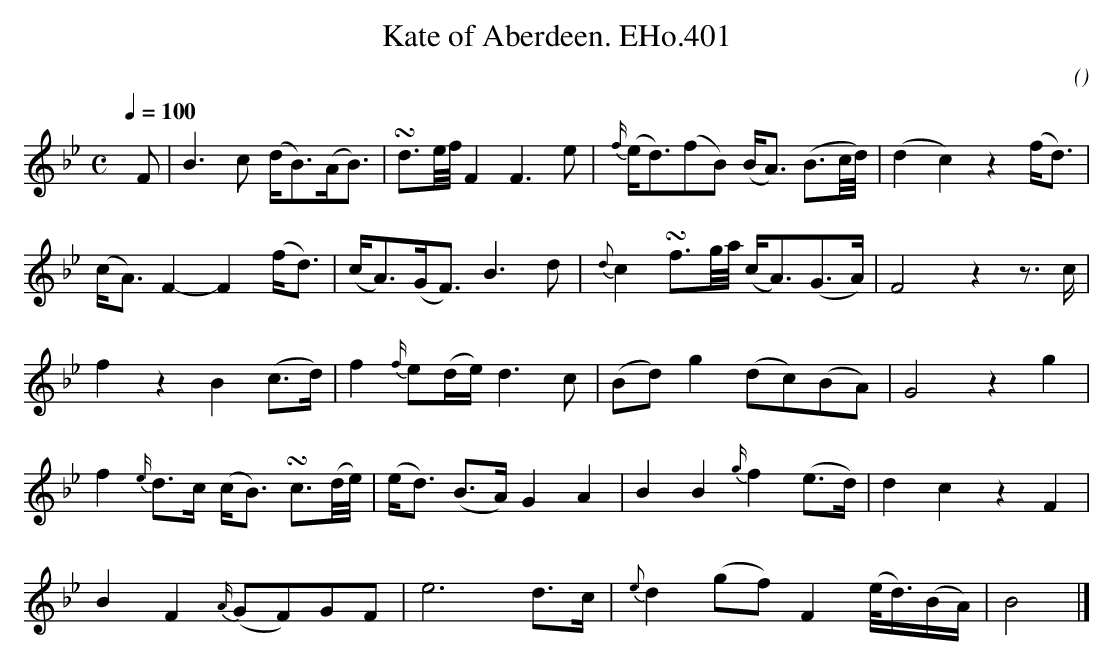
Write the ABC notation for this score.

X:1
T:Kate of Aberdeen. EHo.401
M:C
L:1/8
Q:1/4=100
C:
O:
K:Bb
yF | B3c (d<B)(A<B) | !turn!d3/e//f// F2F3e | {f/}(e<d)(fB) (B<A) (B3/c//d//) | (d2c2)z2(f<d) |
(c<A)F2-F2(f<d) | (c<A)(G<F) B3d | {d}c2!turn!f3/g//a// (c<A)(G>A) | F4z2z3/c/ |
f2z2B2(c>d) | f2{f/}e(d/e/) d3c | (Bd)g2 (dc)(BA) | G4z2g2 |
f2{e/}d>c (c<B) !turn!c3/(d//e//) | (e<d) (B>A) G2A2 | B2B2 {g/}f2(e>d) | d2c2z2F2 |
B2F2{A/}(GF)GF | e6 d>c | {e}d2(gf) F2 (e/<d/)(B/A/) | B4 |]
